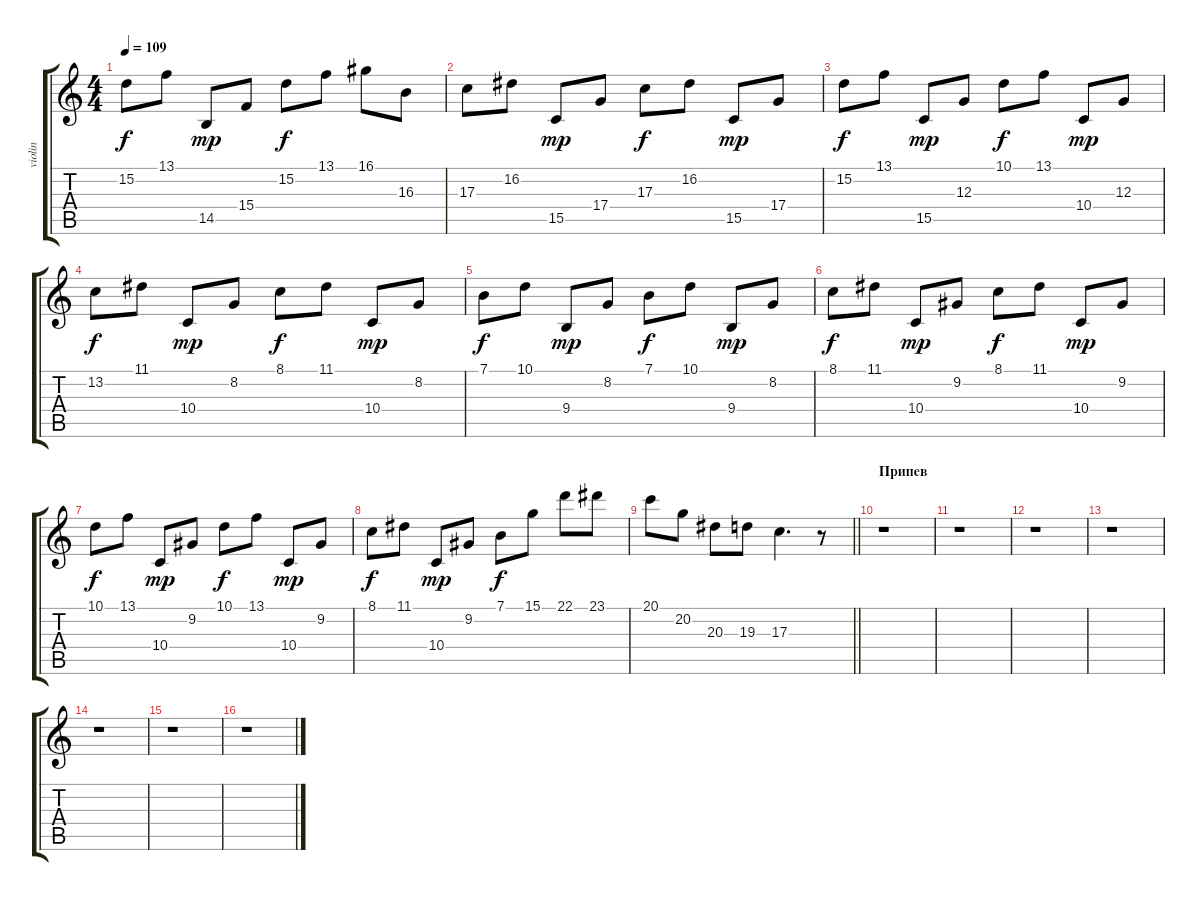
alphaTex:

\track ("violin" "violin") {instrument violin}
\staff {score tabs}
\tuning (E4 B3 G3 D3 A2 E2) {hide}
\ts (4 4)
\tempo 109
\clef g2
\ks c
15.2.8{dy f} 13.1.8 14.5.8{dy mp} 15.4.8 15.2.8{dy f} 13.1.8 16.1.8 16.3.8 |
17.3.8 16.2.8 15.5.8{dy mp} 17.4.8 17.3.8{dy f} 16.2.8 15.5.8{dy mp} 17.4.8 |
15.2.8{dy f} 13.1.8 15.5.8{dy mp} 12.3.8 10.1.8{dy f} 13.1.8 10.4.8{dy mp} 12.3.8 |
13.2.8{dy f} 11.1.8 10.4.8{dy mp} 8.2.8 8.1.8{dy f} 11.1.8 10.4.8{dy mp} 8.2.8 |
7.1.8{dy f} 10.1.8 9.4.8{dy mp} 8.2.8 7.1.8{dy f} 10.1.8 9.4.8{dy mp} 8.2.8 |
8.1.8{dy f} 11.1.8 10.4.8{dy mp} 9.2.8 8.1.8{dy f} 11.1.8 10.4.8{dy mp} 9.2.8 |
10.1.8{dy f} 13.1.8 10.4.8{dy mp} 9.2.8 10.1.8{dy f} 13.1.8 10.4.8{dy mp} 9.2.8 |
8.1.8{dy f} 11.1.8 10.4.8{dy mp} 9.2.8 7.1.8{dy f} 15.1.8 22.1.8 23.1.8 |
\barLineRight lightlight
20.1.8 20.2.8 20.3.8 19.3.8 17.3.4{d} r.8 |
\section ("" "Припев")
r.1 |
r.1 |
r.1 |
r.1 |
r.1 |
r.1 |
r.1
